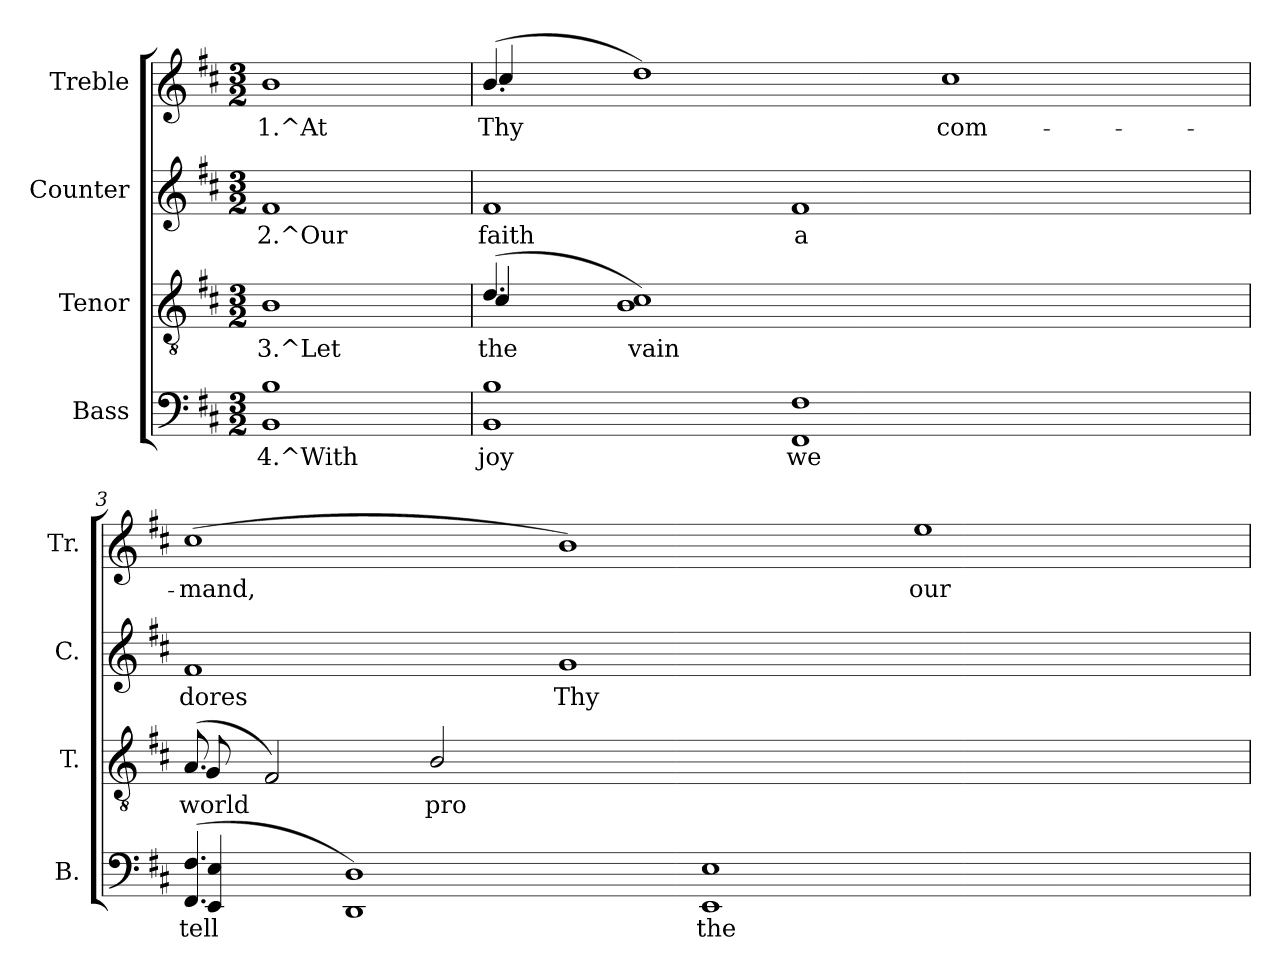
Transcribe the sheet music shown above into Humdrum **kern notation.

**kern	**text	**kern	**text	**kern	**text	**kern	**text
*part4	*part4	*part3	*part3	*part2	*part2	*part1	*part1
*staff4	*staff4	*staff3	*staff3	*staff2	*staff2	*staff1	*staff1
*I"Bass	*	*I"Tenor	*	*I"Counter	*	*I"Treble	*
*I'B.	*	*I'T.	*	*I'C.	*	*I'Tr.	*
!!LO:PB:g=z
*stria5	*	*stria5	*	*stria5	*	*stria5	*
*clefF4	*	*clefGv2	*	*clefG2	*	*clefG2	*
*k[f#c#]	*	*k[f#c#]	*	*k[f#c#]	*	*k[f#c#]	*
*D:	*	*D:	*	*D:	*	*D:	*
*M3/2	*	*M3/2	*	*M3/2	*	*M3/2	*
=1	=1	=1	=1	=1	=1	=1	=1
!	!LO:LY:b:rj	!	!LO:LY:b:rj	!	!LO:LY:b:rj	!	!LO:LY:b:rj
1B 1BB	4.^With	1B	3.^Let	1f#	2.^Our	1b	1.^At
=2	=2	=2	=2	=2	=2	=2	=2
!	!LO:LY:b:rj	!	!LO:LY:b:rj	!	!LO:LY:b:rj	!	!LO:LY:b:rj
*	*	*^	*	*	*	*^	*
1B 1BB	joy	(>4.d/	4c#/	the	1f#	faith	(>4.b/	4cc#/	Thy
.	.	.	1ryy	.	.	.	.	1ryy	.
!	!	!	!	!LO:LY:b:rj	!	!	!	!	!LO:LY:b:rj
.	.	1B 1c#)	.	vain	.	.	1dd)	.	.
!	!LO:LY:b:rj	!	!	!	!	!LO:LY:b:rj	!	!	!
1F# 1FF#	we	.	.	.	1f#	a	.	.	.
.	.	.	1ryy	.	.	.	.	1ryy	.
!	!	!	!	!	!	!	!	!	!LO:LY:b:rj
.	.	1ryy	.	.	.	.	1cc#	.	com-
4.ryy	.	.	.	.	4.ryy	.	.	.	.
.	.	.	8ryy	.	.	.	.	8ryy	.
=3	=3	=3	=3	=3	=3	=3	=3	=3	=3
*^	*	*	*	*	*	*	*	*	*
!	!	!LO:LY:b:rj	!	!	!LO:LY:b:rj	!	!LO:LY:b:rj	!	!	!LO:LY:b:rj
*	*	*	*	*	*	*	*	*v	*v	*
(>4.F#/ 4.FF#/	4E/ 4EE/	tell	(<8.A/	8G/	world	1f#	dores	(>1cc#	-mand,
.	.	.	.	1ryy	.	.	.	.	.
!	!	!	!	!	!LO:LY:b:rj	!	!	!	!
.	.	.	2F#/)	.	.	.	.	.	.
.	2ryy	.	.	.	.	.	.	.	.
!	!	!LO:LY:b:rj	!	!	!	!	!	!	!
1D 1DD)	.	.	.	.	.	.	.	.	.
!	!	!	!	!	!LO:LY:b:rj	!	!	!	!
.	.	.	2B/	.	pro-	.	.	.	.
.	8ryy	.	.	.	.	.	.	.	.
.	1ryy	.	.	.	.	.	.	.	.
!	!	!	!	!	!	!	!LO:LY:b:rj	!	!LO:LY:b:rj
.	.	.	.	.	.	1g	Thy	1b)	.
.	.	.	.	2ryy	.	.	.	.	.
.	.	.	1ryy	.	.	.	.	.	.
!	!	!LO:LY:b:rj	!	!	!	!	!	!	!
1E 1EE	.	the	.	.	.	.	.	.	.
.	.	.	.	4ryy	.	.	.	.	.
.	1ryy	.	.	16ryy	.	.	.	.	.
.	.	.	.	1ryy	.	.	.	.	.
!	!	!	!	!	!	!	!	!	!LO:LY:b:rj
.	.	.	.	.	.	1ryy	.	1ee	our
.	.	.	2ryy	.	.	.	.	.	.
2ryy	.	.	.	.	.	.	.	.	.
.	.	.	4ryy	.	.	.	.	.	.
8ryy	8ryy	.	.	.	.	.	.	.	.
.	.	.	16ryy	16ryy	.	.	.	.	.
*v	*v	*	*	*	*	*	*	*	*
*	*	*v	*v	*	*	*	*	*
=	=	=	=	=	=	=	=
*-	*-	*-	*-	*-	*-	*-	*-
